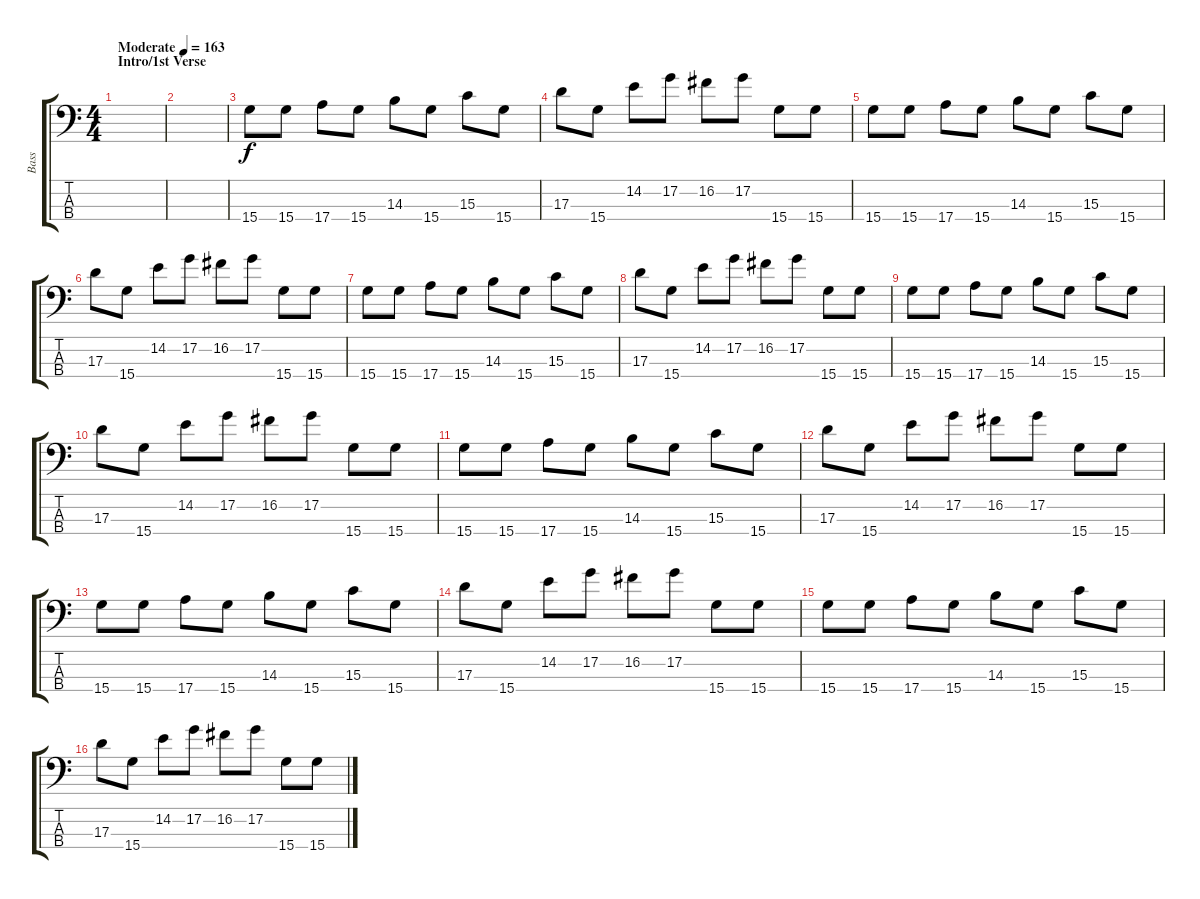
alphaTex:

\track ("Bass" "Bass") {instrument electricbasspick}
\staff {score tabs}
\tuning (G2 D2 A1 E1) {hide}
\ts (4 4)
\section ("" "Intro/1st Verse")
\tempo (163 "Moderate")
\clef f4
\ks c
|
|
15.4.8 15.4.8 17.4.8 15.4.8 14.3.8 15.4.8 15.3.8 15.4.8 |
17.3.8 15.4.8 14.2.8 17.2.8 16.2.8 17.2.8 15.4.8 15.4.8 |
15.4.8 15.4.8 17.4.8 15.4.8 14.3.8 15.4.8 15.3.8 15.4.8 |
17.3.8 15.4.8 14.2.8 17.2.8 16.2.8 17.2.8 15.4.8 15.4.8 |
15.4.8 15.4.8 17.4.8 15.4.8 14.3.8 15.4.8 15.3.8 15.4.8 |
17.3.8 15.4.8 14.2.8 17.2.8 16.2.8 17.2.8 15.4.8 15.4.8 |
15.4.8 15.4.8 17.4.8 15.4.8 14.3.8 15.4.8 15.3.8 15.4.8 |
17.3.8 15.4.8 14.2.8 17.2.8 16.2.8 17.2.8 15.4.8 15.4.8 |
15.4.8 15.4.8 17.4.8 15.4.8 14.3.8 15.4.8 15.3.8 15.4.8 |
17.3.8 15.4.8 14.2.8 17.2.8 16.2.8 17.2.8 15.4.8 15.4.8 |
15.4.8 15.4.8 17.4.8 15.4.8 14.3.8 15.4.8 15.3.8 15.4.8 |
17.3.8 15.4.8 14.2.8 17.2.8 16.2.8 17.2.8 15.4.8 15.4.8 |
15.4.8 15.4.8 17.4.8 15.4.8 14.3.8 15.4.8 15.3.8 15.4.8 |
17.3.8 15.4.8 14.2.8 17.2.8 16.2.8 17.2.8 15.4.8 15.4.8
